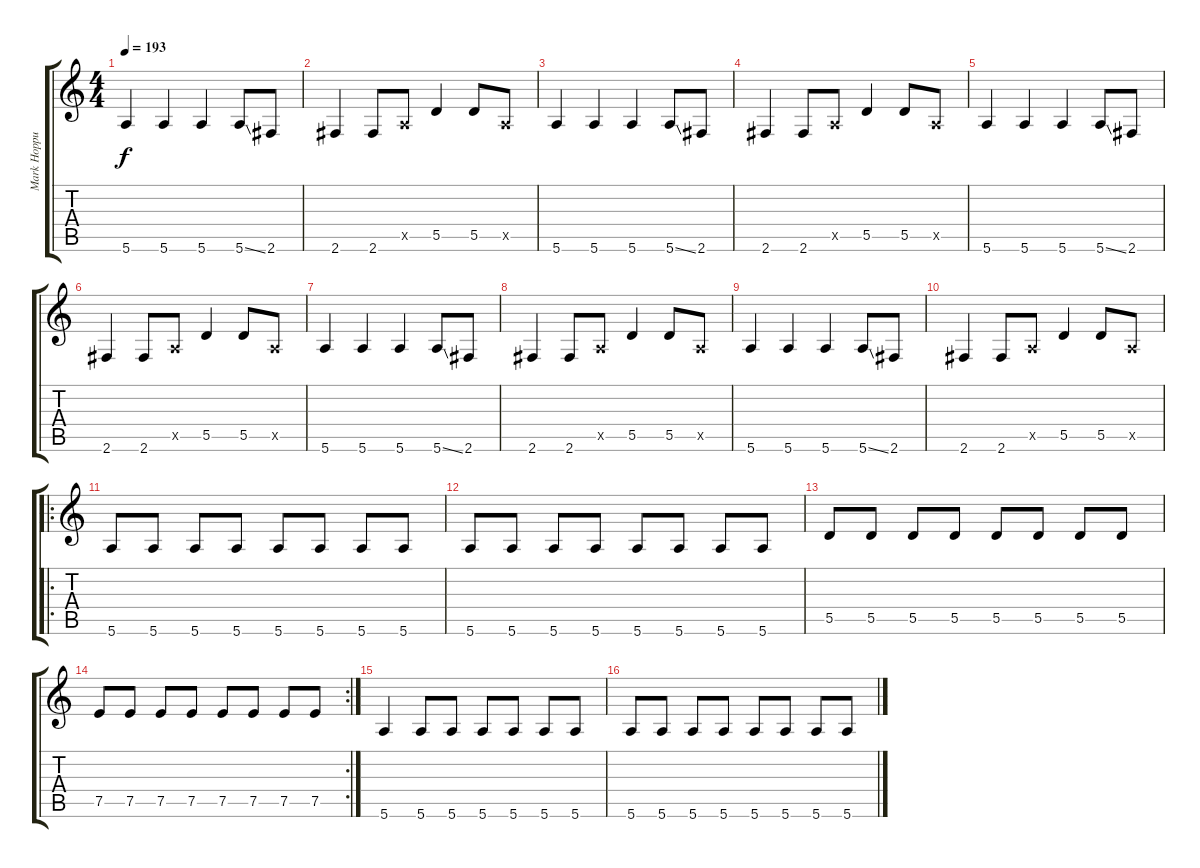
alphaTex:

\track ("Mark Hoppus" "Mark Hoppu") {instrument electricbasspick}
\staff {score tabs}
\tuning (E4 B3 G3 D3 A2 E2) {hide}
\ts (4 4)
\tempo 193
\clef g2
\ks c
5.6.4{dy f} 5.6.4 5.6.4 5.6{ss}.8 2.6.8 |
2.6.4 2.6.8 0.5{x}.8 5.5.4 5.5.8 0.5{x}.8 |
5.6.4 5.6.4 5.6.4 5.6{ss}.8 2.6.8 |
2.6.4 2.6.8 0.5{x}.8 5.5.4 5.5.8 0.5{x}.8 |
5.6.4 5.6.4 5.6.4 5.6{ss}.8 2.6.8 |
2.6.4 2.6.8 0.5{x}.8 5.5.4 5.5.8 0.5{x}.8 |
5.6.4 5.6.4 5.6.4 5.6{ss}.8 2.6.8 |
2.6.4 2.6.8 0.5{x}.8 5.5.4 5.5.8 0.5{x}.8 |
5.6.4 5.6.4 5.6.4 5.6{ss}.8 2.6.8 |
2.6.4 2.6.8 0.5{x}.8 5.5.4 5.5.8 0.5{x}.8 |
\ro
5.6.8 5.6.8 5.6.8 5.6.8 5.6.8 5.6.8 5.6.8 5.6.8 |
5.6.8 5.6.8 5.6.8 5.6.8 5.6.8 5.6.8 5.6.8 5.6.8 |
5.5.8 5.5.8 5.5.8 5.5.8 5.5.8 5.5.8 5.5.8 5.5.8 |
\rc 2
7.5.8 7.5.8 7.5.8 7.5.8 7.5.8 7.5.8 7.5.8 7.5.8 |
5.6.4 5.6.8 5.6.8 5.6.8 5.6.8 5.6.8 5.6.8 |
5.6.8 5.6.8 5.6.8 5.6.8 5.6.8 5.6.8 5.6.8 5.6.8
